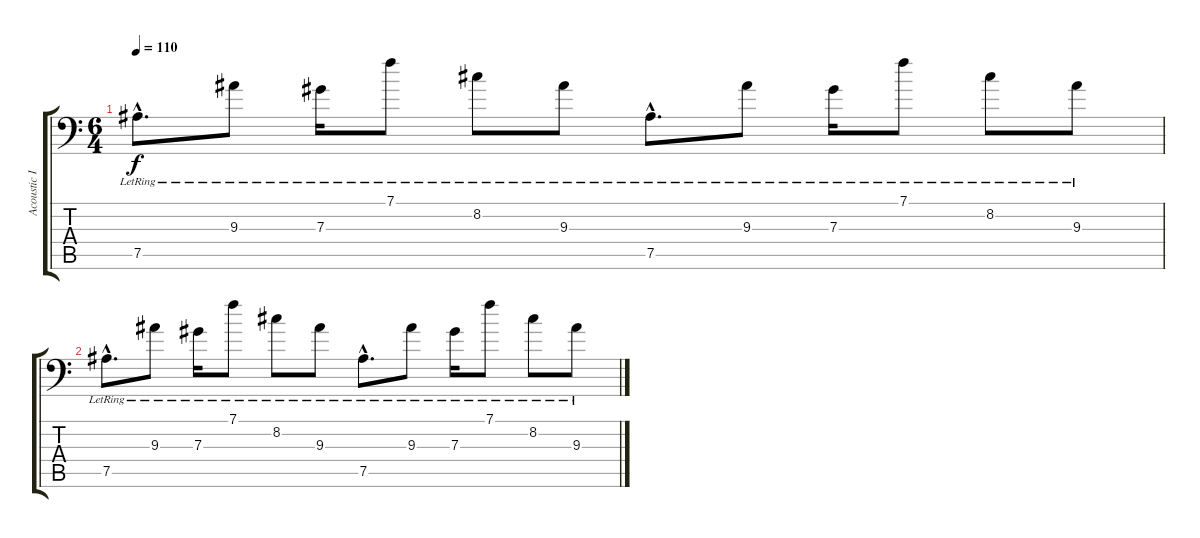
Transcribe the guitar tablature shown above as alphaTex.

\track ("Acoustic I" "Acoustic I") {instrument acousticguitarsteel}
\staff {score tabs}
\tuning (Bb3 F3 Db3 Ab2 Eb2 Bb1) {hide}
\ts (6 4)
\tempo 110
\clef f4
\ks c
7.5{hac lr}.8{d dy f instrument acousticguitarsteel} 9.3{lr}.8 7.3{lr}.16 7.1{lr}.8 8.2{lr}.8 9.3{lr}.8 7.5{hac lr}.8{d} 9.3{lr}.8 7.3{lr}.16 7.1{lr}.8 8.2{lr}.8 9.3{lr}.8 |
7.5{hac lr}.8{d} 9.3{lr}.8 7.3{lr}.16 7.1{lr}.8 8.2{lr}.8 9.3{lr}.8 7.5{hac lr}.8{d} 9.3{lr}.8 7.3{lr}.16 7.1{lr}.8 8.2{lr}.8 9.3{lr}.8
